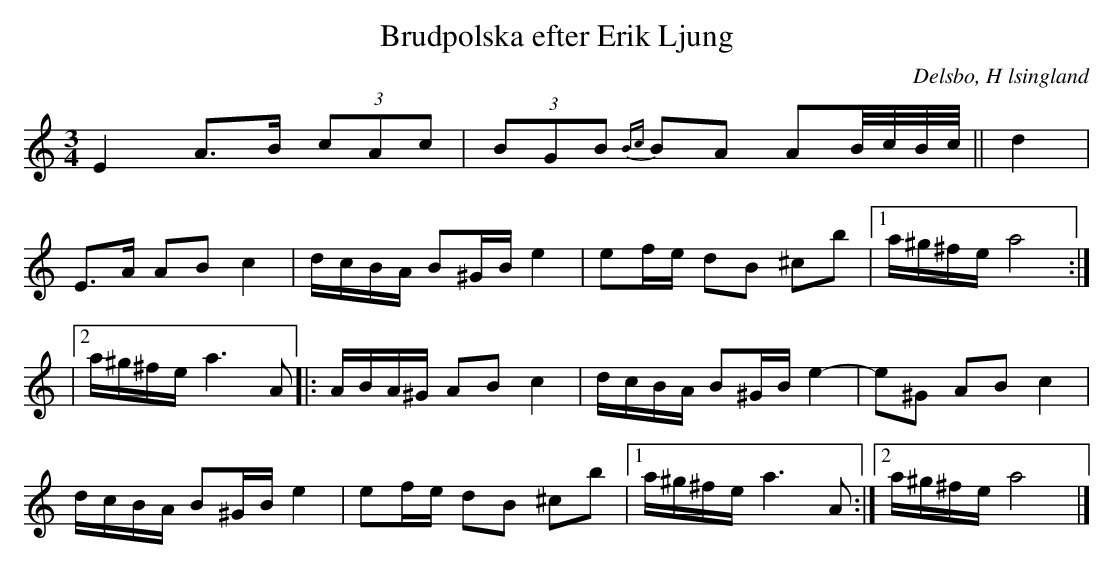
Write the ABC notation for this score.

X:1
T: Brudpolska efter Erik Ljung
O: Delsbo, H lsingland
M: 3/4
L: 1/8
K: Am
E2 A>B (3cAc| (3BGB {Bc}BA AB//c//B//c//|| d2|
E>A AB c2 | d/c/B/A/ B^G/B/ e2 | ef/e/ dB ^cb |1 a/^g/^f/e/ a4 :|
|2 a/^g/^f/e/ a3 A |: A/B/A/^G/ AB c2 | d/c/B/A/ B^G/B/ e2- | e^G AB c2 |
d/c/B/A/ B^G/B/ e2 | ef/e/ dB ^cb |1 a/^g/^f/e/ a3 A :|2 a/^g/^f/e/ a4 |]
